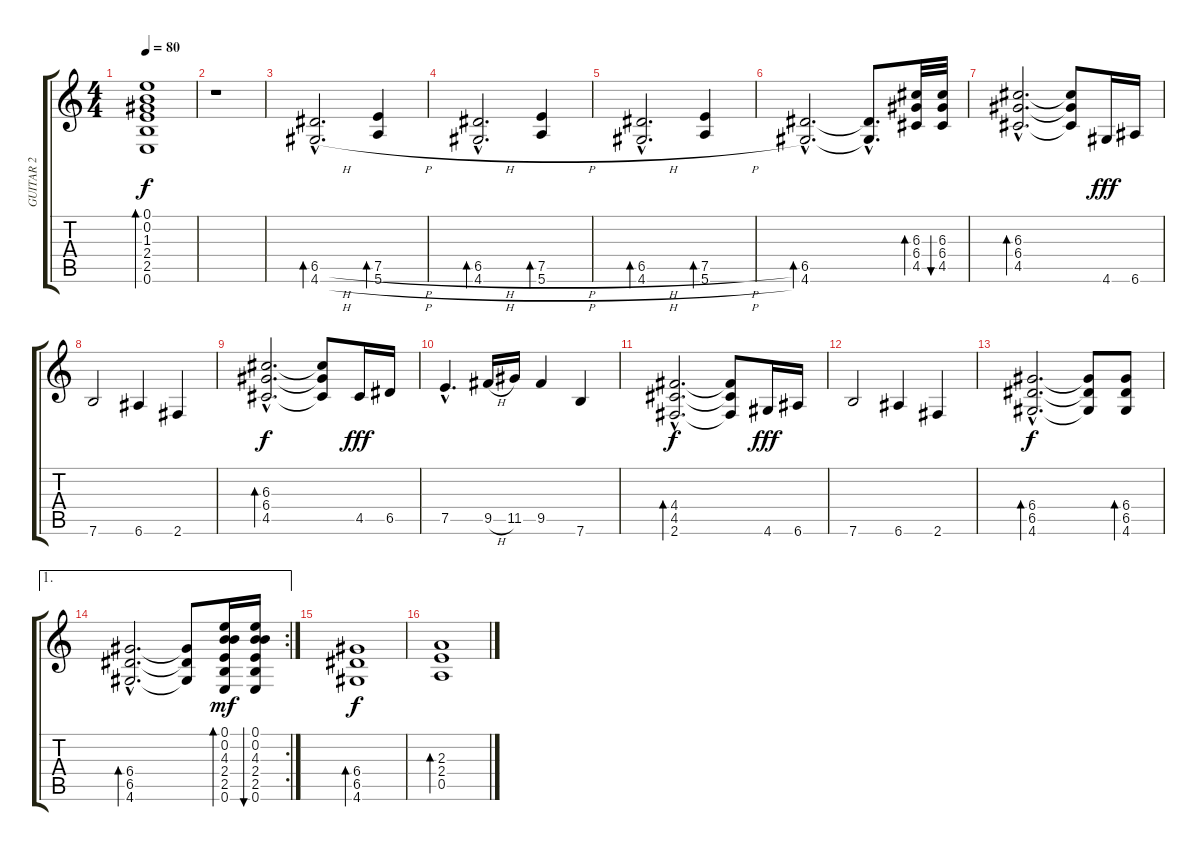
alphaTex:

\track ("GUITAR 2" "GUITAR 2") {instrument distortionguitar}
\staff {score tabs}
\tuning (E4 B3 G3 D3 A2 E2) {hide}
\ts (4 4)
\tempo 80
\clef g2
\ks c
(0.1 0.2 1.3 2.4 2.5 0.6).1{bd 30 dy f} |
r.1 |
(6.5{h hac} 4.6{h hac}).2{d bd 60} (7.5{h} 5.6{h}).4{bd 30} |
(6.5{h hac} 4.6{h hac}).2{d bd 60} (7.5{h} 5.6{h}).4{bd 30} |
(6.5{h hac} 4.6{h hac}).2{d bd 60} (7.5{h} 5.6{h}).4{bd 30} |
(6.5{hac} 4.6{hac}).2{d bd 60} (6.5{hac t} 4.6{hac t}).8{d} (6.3 6.4 4.5).32{bd 60} (6.3 6.4 4.5).32{bu 30} |
(6.3{hac} 6.4{hac} 4.5{hac}).2{d bd 60} (6.3{t} 6.4{t} 4.5{t}).8 4.6.16{dy fff} 6.6.16 |
7.6.2 6.6.4 2.6.4 |
(6.3{hac} 6.4{hac} 4.5{hac}).2{d bd 60 dy f} (6.3{t} 6.4{t} 4.5{t}).8 4.5.16{dy fff} 6.5.16 |
7.5{hac}.4{d} 9.5{h}.16 11.5.16 9.5.4 7.6.4 |
(4.4{hac} 4.5{hac} 2.6{hac}).2{d bd 30 dy f} (4.4{t} 4.5{t} 2.6{t}).8 4.6.16{dy fff} 6.6.16 |
7.6.2 6.6.4 2.6.4 |
(6.4{hac} 6.5{hac} 4.6{hac}).2{d bd 30 dy f} (6.4{t} 6.5{t} 4.6{t}).8 (6.4 6.5 4.6).8{bd 30} |
\ae 1
\rc 2
(6.4{hac} 6.5{hac} 4.6{hac}).2{d bd 60} (6.4{t} 6.5{t} 4.6{t}).8 (0.1 0.2 4.3 2.4 2.5 0.6).16{bd 30 dy mf} (0.1 0.2 4.3 2.4 2.5 0.6).16{bu 30} |
(6.4 6.5 4.6).1{bd 30 dy f} |
(2.3 2.4 0.5).1{bd 30 volume 11}
